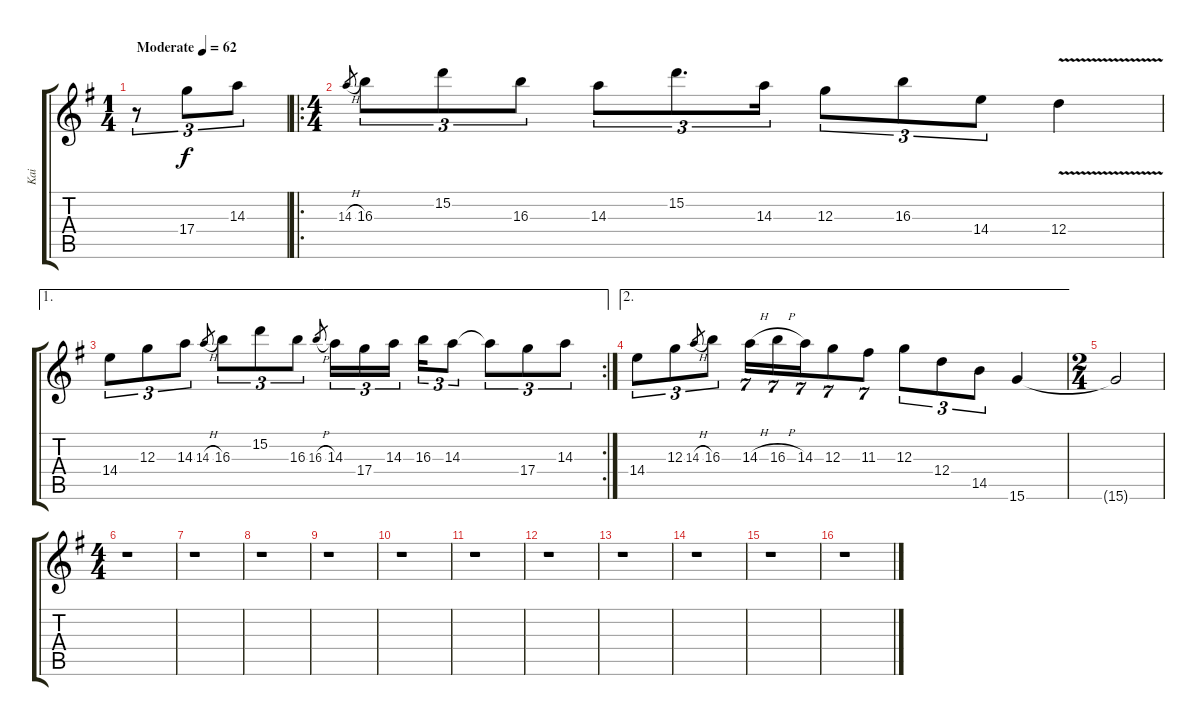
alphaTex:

\track ("Kai " "Kai ") {instrument distortionguitar}
\staff {score tabs}
\tuning (E4 B3 G3 D3 A2 E2) {hide}
\ts (1 4)
\tempo (62 "Moderate")
\clef g2
\ks g
r.8{tu (3 2) dy f instrument distortionguitar} 17.4.8{tu (3 2)} 14.3.8{tu (3 2)} |
\ro
\ts (4 4)
14.3{h}.8{gr} 16.3.8{tu (3 2)} 15.2.8{tu (3 2)} 16.3.8{tu (3 2)} 14.3.8{tu (3 2)} 15.2.8{d tu (3 2)} 14.3.16{tu (3 2)} 12.3.8{tu (3 2)} 16.3.8{tu (3 2)} 14.4.8{tu (3 2)} 12.4{v}.4 |
\ae 1
\rc 2
14.4.8{tu (3 2)} 12.3.8{tu (3 2)} 14.3.8{tu (3 2)} 14.3{h}.8{gr} 16.3.8{tu (3 2)} 15.2.8{tu (3 2)} 16.3.8{tu (3 2)} 16.3{h}.8{gr} 14.3.16{tu (3 2)} 17.4.16{tu (3 2)} 14.3.16{tu (3 2) beam splitsecondary} 16.3.16{tu (3 2)} 14.3.8{tu (3 2)} 14.3{t}.8{tu (3 2)} 17.4.8{tu (3 2)} 14.3.8{tu (3 2)} |
\ae 2
14.4.8{tu (3 2)} 12.3.8{tu (3 2)} 14.3{h}.8{gr} 16.3.8{tu (3 2)} 14.3{h}.16{tu (7 4)} 16.3{h}.16{tu (7 4)} 14.3.16{tu (7 4)} 12.3.8{tu (7 4)} 11.3.8{tu (7 4)} 12.3.8{tu (3 2)} 12.4.8{tu (3 2)} 14.5.8{tu (3 2)} 15.6.4 |
\ts (2 4)
15.6{t}.2 |
\ts (4 4)
r.1 |
r.1 |
r.1 |
r.1 |
r.1 |
r.1 |
r.1 |
r.1 |
r.1 |
r.1 |
r.1
